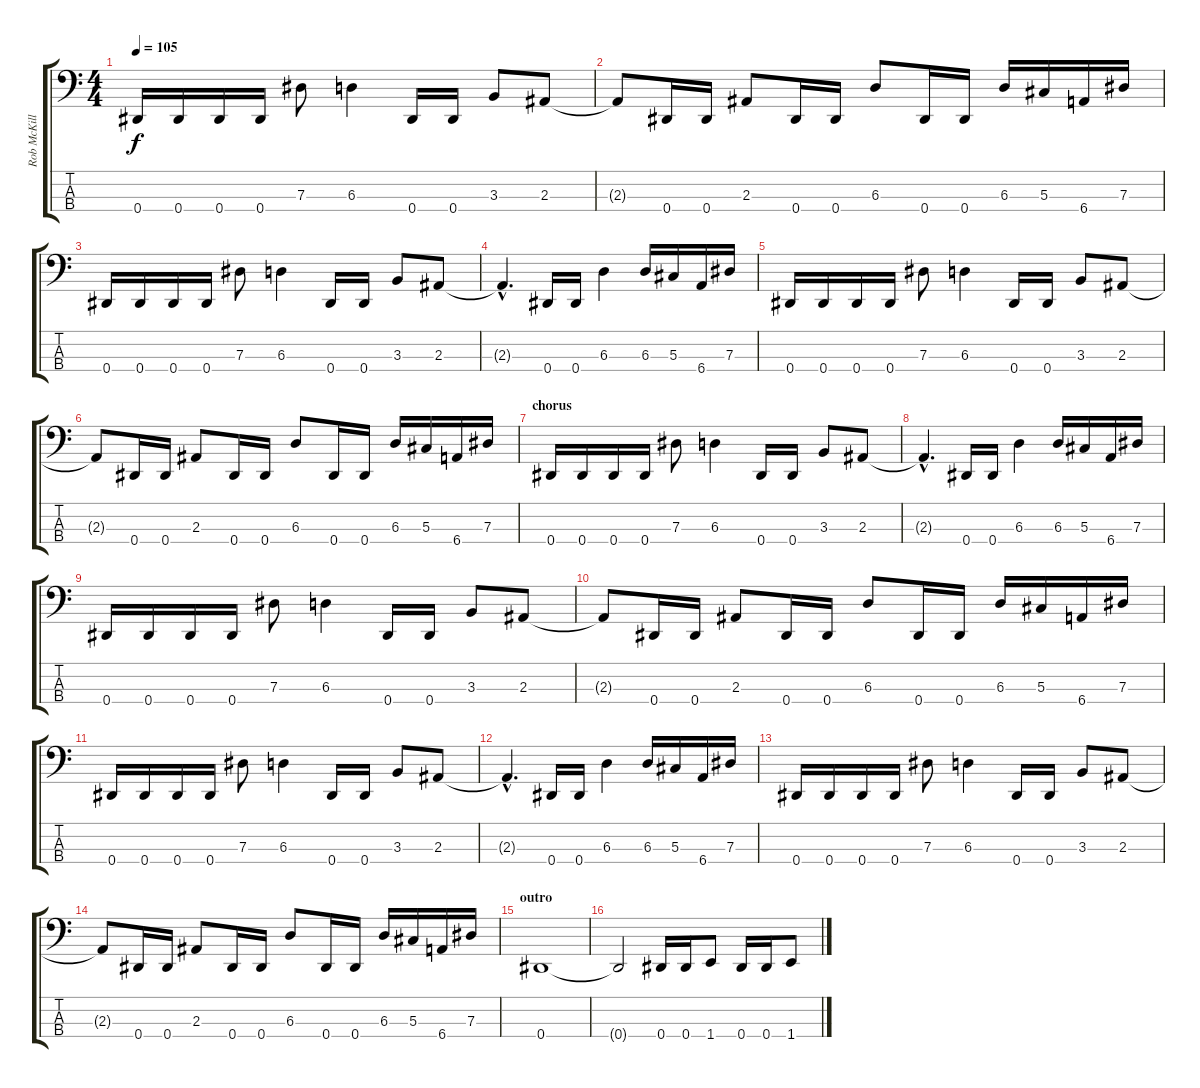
\track ("Rob McKillop" "Rob McKill") {instrument electricbasspick}
\staff {score tabs}
\tuning (Gb2 Db2 Ab1 Eb1) {hide}
\ts (4 4)
\tempo 105
\clef f4
\ks c
0.4.16{dy f} 0.4.16 0.4.16 0.4.16 7.3.8 6.3.4 0.4.16 0.4.16 3.3.8 2.3.8 |
2.3{t}.8 0.4.16 0.4.16 2.3.8 0.4.16 0.4.16 6.3.8 0.4.16 0.4.16 6.3.16 5.3.16 6.4.16 7.3.16 |
0.4.16 0.4.16 0.4.16 0.4.16 7.3.8 6.3.4 0.4.16 0.4.16 3.3.8 2.3.8 |
2.3{hac t}.4{d} 0.4.16 0.4.16 6.3.4 6.3.16 5.3.16 6.4.16 7.3.16 |
0.4.16 0.4.16 0.4.16 0.4.16 7.3.8 6.3.4 0.4.16 0.4.16 3.3.8 2.3.8 |
2.3{t}.8 0.4.16 0.4.16 2.3.8 0.4.16 0.4.16 6.3.8 0.4.16 0.4.16 6.3.16 5.3.16 6.4.16 7.3.16 |
\section ("" "chorus")
0.4.16 0.4.16 0.4.16 0.4.16 7.3.8 6.3.4 0.4.16 0.4.16 3.3.8 2.3.8 |
2.3{hac t}.4{d} 0.4.16 0.4.16 6.3.4 6.3.16 5.3.16 6.4.16 7.3.16 |
0.4.16 0.4.16 0.4.16 0.4.16 7.3.8 6.3.4 0.4.16 0.4.16 3.3.8 2.3.8 |
2.3{t}.8 0.4.16 0.4.16 2.3.8 0.4.16 0.4.16 6.3.8 0.4.16 0.4.16 6.3.16 5.3.16 6.4.16 7.3.16 |
0.4.16 0.4.16 0.4.16 0.4.16 7.3.8 6.3.4 0.4.16 0.4.16 3.3.8 2.3.8 |
2.3{hac t}.4{d} 0.4.16 0.4.16 6.3.4 6.3.16 5.3.16 6.4.16 7.3.16 |
0.4.16 0.4.16 0.4.16 0.4.16 7.3.8 6.3.4 0.4.16 0.4.16 3.3.8 2.3.8 |
2.3{t}.8 0.4.16 0.4.16 2.3.8 0.4.16 0.4.16 6.3.8 0.4.16 0.4.16 6.3.16 5.3.16 6.4.16 7.3.16 |
\section ("" "outro")
0.4.1 |
0.4{t}.2 0.4.16 0.4.16 1.4.8 0.4.16 0.4.16 1.4.8
